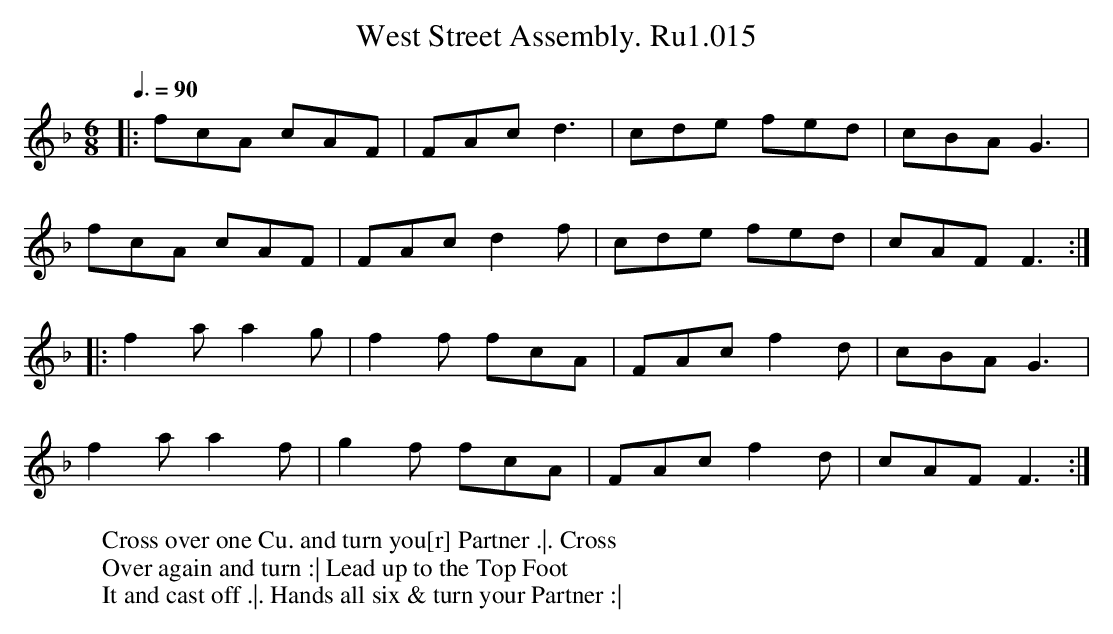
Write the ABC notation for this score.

X:1
T:West Street Assembly. Ru1.015
M:6/8
L:1/8
W:Cross over one Cu. and turn you[r] Partner .|. Cross
W:Over again and turn :| Lead up to the Top Foot
W:It and cast off .|. Hands all six & turn your Partner :|
Q:3/8=90
K:F
|:fcA cAF | FAc d3 | cde fed | cBA G3 |
fcA cAF | FAc d2f | cde fed | cAF F3 :|
|: f2a a2g | f2f fcA | FAc f2d | cBA G3 |
f2a a2f | g2f fcA | FAc f2d | cAF F3 :|
